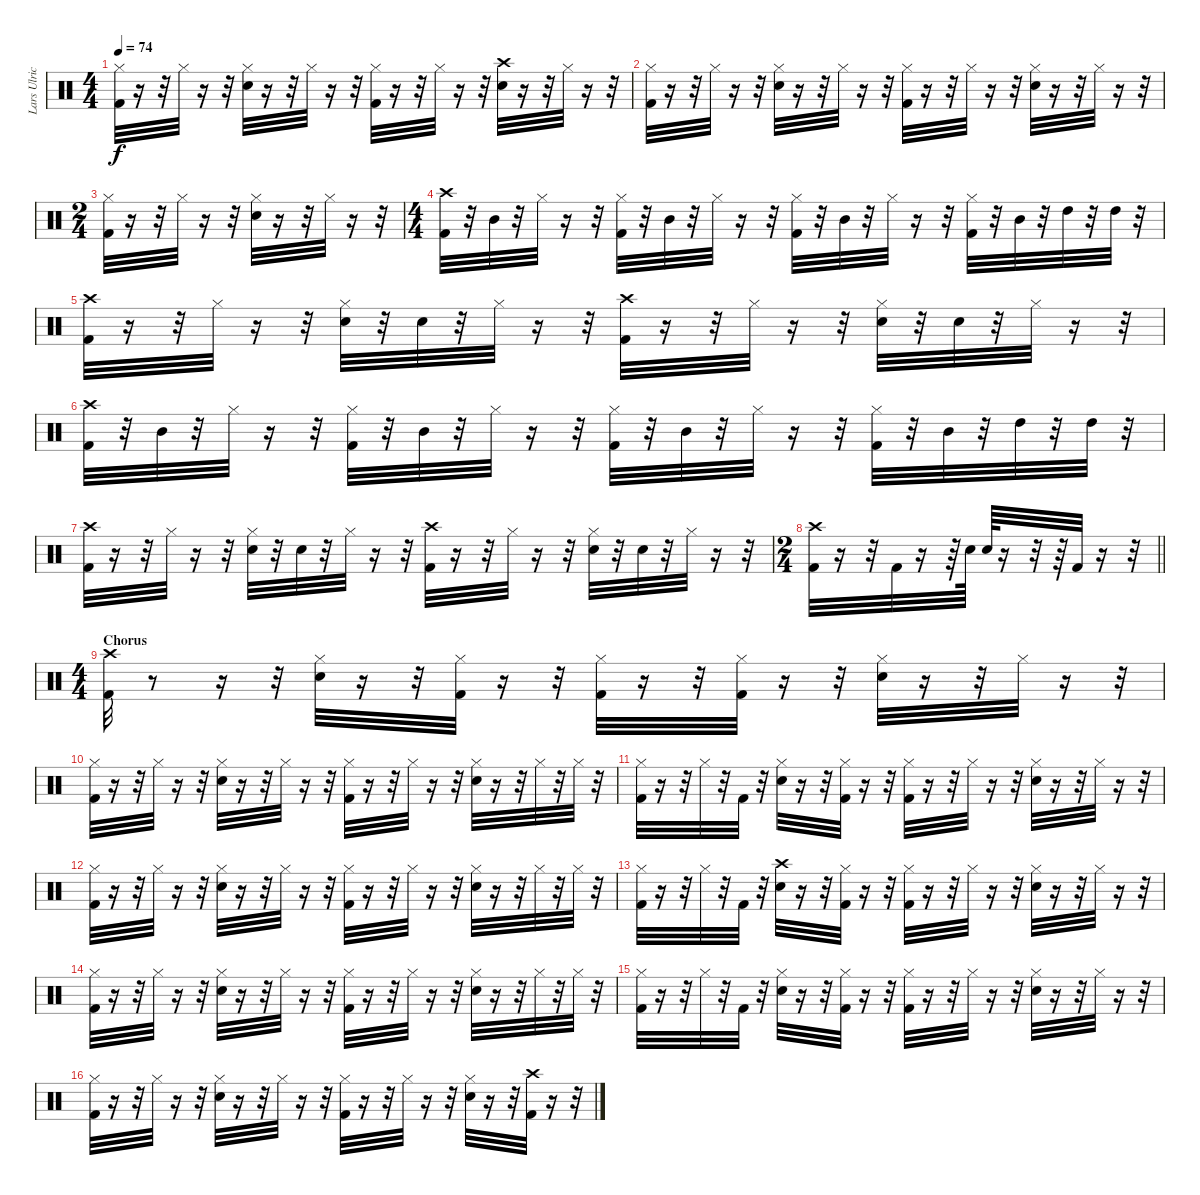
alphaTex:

\track ("Lars Ulrich" "Lars Ulric") {instrument percussion}
\staff {score}
\articulation defaults
\ts (4 4)
\tempo 74
\clef neutral
\ks c
("Kick (hit) 2" "Hi-Hat (closed)").32{dy f} r.16 r.32 "Hi-Hat (closed)".32 r.16 r.32 ("Snare (hit) 2" "Hi-Hat (closed)").32 r.16 r.32 "Hi-Hat (closed)".32 r.16 r.32 ("Hi-Hat (closed)" "Kick (hit) 2").32 r.16 r.32 "Hi-Hat (closed)".32 r.16 r.32 ("Crash high (hit)" "Snare (hit) 2").32 r.16 r.32 "Hi-Hat (closed)".32 r.16 r.32 |
("Kick (hit) 2" "Hi-Hat (closed)").32 r.16 r.32 "Hi-Hat (closed)".32 r.16 r.32 ("Snare (hit) 2" "Hi-Hat (closed)").32 r.16 r.32 "Hi-Hat (closed)".32 r.16 r.32 ("Kick (hit) 2" "Hi-Hat (closed)").32 r.16 r.32 "Hi-Hat (closed)".32 r.16 r.32 ("Snare (hit) 2" "Hi-Hat (closed)").32 r.16 r.32 "Hi-Hat (closed)".32 r.16 r.32 |
\ts (2 4)
("Kick (hit) 2" "Hi-Hat (closed)").32 r.16 r.32 "Hi-Hat (closed)".32 r.16 r.32 ("Snare (hit) 2" "Hi-Hat (closed)").32 r.16 r.32 "Hi-Hat (closed)".32 r.16 r.32 |
\ts (4 4)
("Kick (hit) 2" "Crash high (hit)").32 r.32 "Mid Tom (hit)".32 r.32 "Hi-Hat (closed)".32 r.16 r.32 ("Hi-Hat (closed)" "Kick (hit) 2").32 r.32 "Mid Tom (hit)".32 r.32 "Hi-Hat (closed)".32 r.16 r.32 ("Hi-Hat (closed)" "Kick (hit) 2").32 r.32 "Mid Tom (hit)".32 r.32 "Hi-Hat (closed)".32 r.16 r.32 ("Hi-Hat (closed)" "Kick (hit) 2").32 r.32 "Mid Tom (hit)".32 r.32 "High Tom (hit)".32 r.32 "High Tom (hit)".32 r.32 |
("Kick (hit) 2" "Crash high (hit)").32 r.16 r.32 "Hi-Hat (closed)".32 r.16 r.32 ("Snare (hit) 2" "Hi-Hat (closed)").32 r.32 "Snare (hit) 2".32 r.32 "Hi-Hat (closed)".32 r.16 r.32 ("Crash high (hit)" "Kick (hit) 2").32 r.16 r.32 "Hi-Hat (closed)".32 r.16 r.32 ("Snare (hit) 2" "Hi-Hat (closed)").32 r.32 "Snare (hit) 2".32 r.32 "Hi-Hat (closed)".32 r.16 r.32 |
("Kick (hit) 2" "Crash high (hit)").32 r.32 "Mid Tom (hit)".32 r.32 "Hi-Hat (closed)".32 r.16 r.32 ("Hi-Hat (closed)" "Kick (hit) 2").32 r.32 "Mid Tom (hit)".32 r.32 "Hi-Hat (closed)".32 r.16 r.32 ("Hi-Hat (closed)" "Kick (hit) 2").32 r.32 "Mid Tom (hit)".32 r.32 "Hi-Hat (closed)".32 r.16 r.32 ("Hi-Hat (closed)" "Kick (hit) 2").32 r.32 "Mid Tom (hit)".32 r.32 "High Tom (hit)".32 r.32 "High Tom (hit)".32 r.32 |
("Kick (hit) 2" "Crash high (hit)").32 r.16 r.32 "Hi-Hat (closed)".32 r.16 r.32 ("Snare (hit) 2" "Hi-Hat (closed)").32 r.32 "Snare (hit) 2".32 r.32 "Hi-Hat (closed)".32 r.16 r.32 ("Crash high (hit)" "Kick (hit) 2").32 r.16 r.32 "Hi-Hat (closed)".32 r.16 r.32 ("Snare (hit) 2" "Hi-Hat (closed)").32 r.32 "Snare (hit) 2".32 r.32 "Hi-Hat (closed)".32 r.16 r.32 |
\ts (2 4)
\barLineRight lightlight
("Kick (hit) 2" "Crash high (hit)").32 r.16 r.32 "Kick (hit) 2".32 r.16 r.64 "Snare (hit) 2".64 "Snare (hit) 2".64 r.16 r.32 r.64 "Kick (hit) 2".32 r.16 r.32 |
\ts (4 4)
\section ("" "Chorus")
("Kick (hit) 2" "Crash high (hit)").32 r.8 r.16 r.32 ("Hi-Hat (closed)" "Snare (hit) 2").32 r.16 r.32 ("Hi-Hat (closed)" "Kick (hit) 2").32 r.16 r.32 ("Hi-Hat (closed)" "Kick (hit) 2").32 r.16 r.32 ("Hi-Hat (closed)" "Kick (hit) 2").32 r.16 r.32 ("Hi-Hat (closed)" "Snare (hit) 2").32 r.16 r.32 "Hi-Hat (closed)".32 r.16 r.32 |
("Hi-Hat (closed)" "Kick (hit) 2").32 r.16 r.32 "Hi-Hat (closed)".32 r.16 r.32 ("Snare (hit) 2" "Hi-Hat (closed)").32 r.16 r.32 "Hi-Hat (closed)".32 r.16 r.32 ("Hi-Hat (closed)" "Kick (hit) 2").32 r.16 r.32 "Hi-Hat (closed)".32 r.16 r.32 ("Hi-Hat (closed)" "Snare (hit) 2").32 r.16 r.32 "Hi-Hat (closed)".32 r.32 "Hi-Hat (closed)".32 r.32 |
("Hi-Hat (closed)" "Kick (hit) 2").32 r.16 r.32 "Hi-Hat (closed)".32 r.32 "Kick (hit) 2".32 r.32 ("Snare (hit) 2" "Hi-Hat (closed)").32 r.16 r.32 ("Kick (hit) 2" "Hi-Hat (closed)").32 r.16 r.32 ("Hi-Hat (closed)" "Kick (hit) 2").32 r.16 r.32 "Hi-Hat (closed)".32 r.16 r.32 ("Snare (hit) 2" "Hi-Hat (closed)").32 r.16 r.32 "Hi-Hat (closed)".32 r.16 r.32 |
("Hi-Hat (closed)" "Kick (hit) 2").32 r.16 r.32 "Hi-Hat (closed)".32 r.16 r.32 ("Snare (hit) 2" "Hi-Hat (closed)").32 r.16 r.32 "Hi-Hat (closed)".32 r.16 r.32 ("Kick (hit) 2" "Hi-Hat (closed)").32 r.16 r.32 "Hi-Hat (closed)".32 r.16 r.32 ("Hi-Hat (closed)" "Snare (hit) 2").32 r.16 r.32 "Hi-Hat (closed)".32 r.32 "Hi-Hat (closed)".32 r.32 |
("Hi-Hat (closed)" "Kick (hit) 2").32 r.16 r.32 "Hi-Hat (closed)".32 r.32 "Kick (hit) 2".32 r.32 ("Crash high (hit)" "Snare (hit) 2").32 r.16 r.32 ("Hi-Hat (closed)" "Kick (hit) 2").32 r.16 r.32 ("Hi-Hat (closed)" "Kick (hit) 2").32 r.16 r.32 "Hi-Hat (closed)".32 r.16 r.32 ("Snare (hit) 2" "Hi-Hat (closed)").32 r.16 r.32 "Hi-Hat (closed)".32 r.16 r.32 |
("Hi-Hat (closed)" "Kick (hit) 2").32 r.16 r.32 "Hi-Hat (closed)".32 r.16 r.32 ("Snare (hit) 2" "Hi-Hat (closed)").32 r.16 r.32 "Hi-Hat (closed)".32 r.16 r.32 ("Kick (hit) 2" "Hi-Hat (closed)").32 r.16 r.32 "Hi-Hat (closed)".32 r.16 r.32 ("Hi-Hat (closed)" "Snare (hit) 2").32 r.16 r.32 "Hi-Hat (closed)".32 r.32 "Hi-Hat (closed)".32 r.32 |
("Hi-Hat (closed)" "Kick (hit) 2").32 r.16 r.32 "Hi-Hat (closed)".32 r.32 "Kick (hit) 2".32 r.32 ("Snare (hit) 2" "Hi-Hat (closed)").32 r.16 r.32 ("Kick (hit) 2" "Hi-Hat (closed)").32 r.16 r.32 ("Hi-Hat (closed)" "Kick (hit) 2").32 r.16 r.32 "Hi-Hat (closed)".32 r.16 r.32 ("Snare (hit) 2" "Hi-Hat (closed)").32 r.16 r.32 "Hi-Hat (closed)".32 r.16 r.32 |
("Hi-Hat (closed)" "Kick (hit) 2").32 r.16 r.32 "Hi-Hat (closed)".32 r.16 r.32 ("Snare (hit) 2" "Hi-Hat (closed)").32 r.16 r.32 "Hi-Hat (closed)".32 r.16 r.32 ("Hi-Hat (closed)" "Kick (hit) 2").32 r.16 r.32 "Hi-Hat (closed)".32 r.16 r.32 ("Snare (hit) 2" "Hi-Hat (closed)").32 r.16 r.32 ("Crash high (hit)" "Kick (hit) 2").32 r.16 r.32
